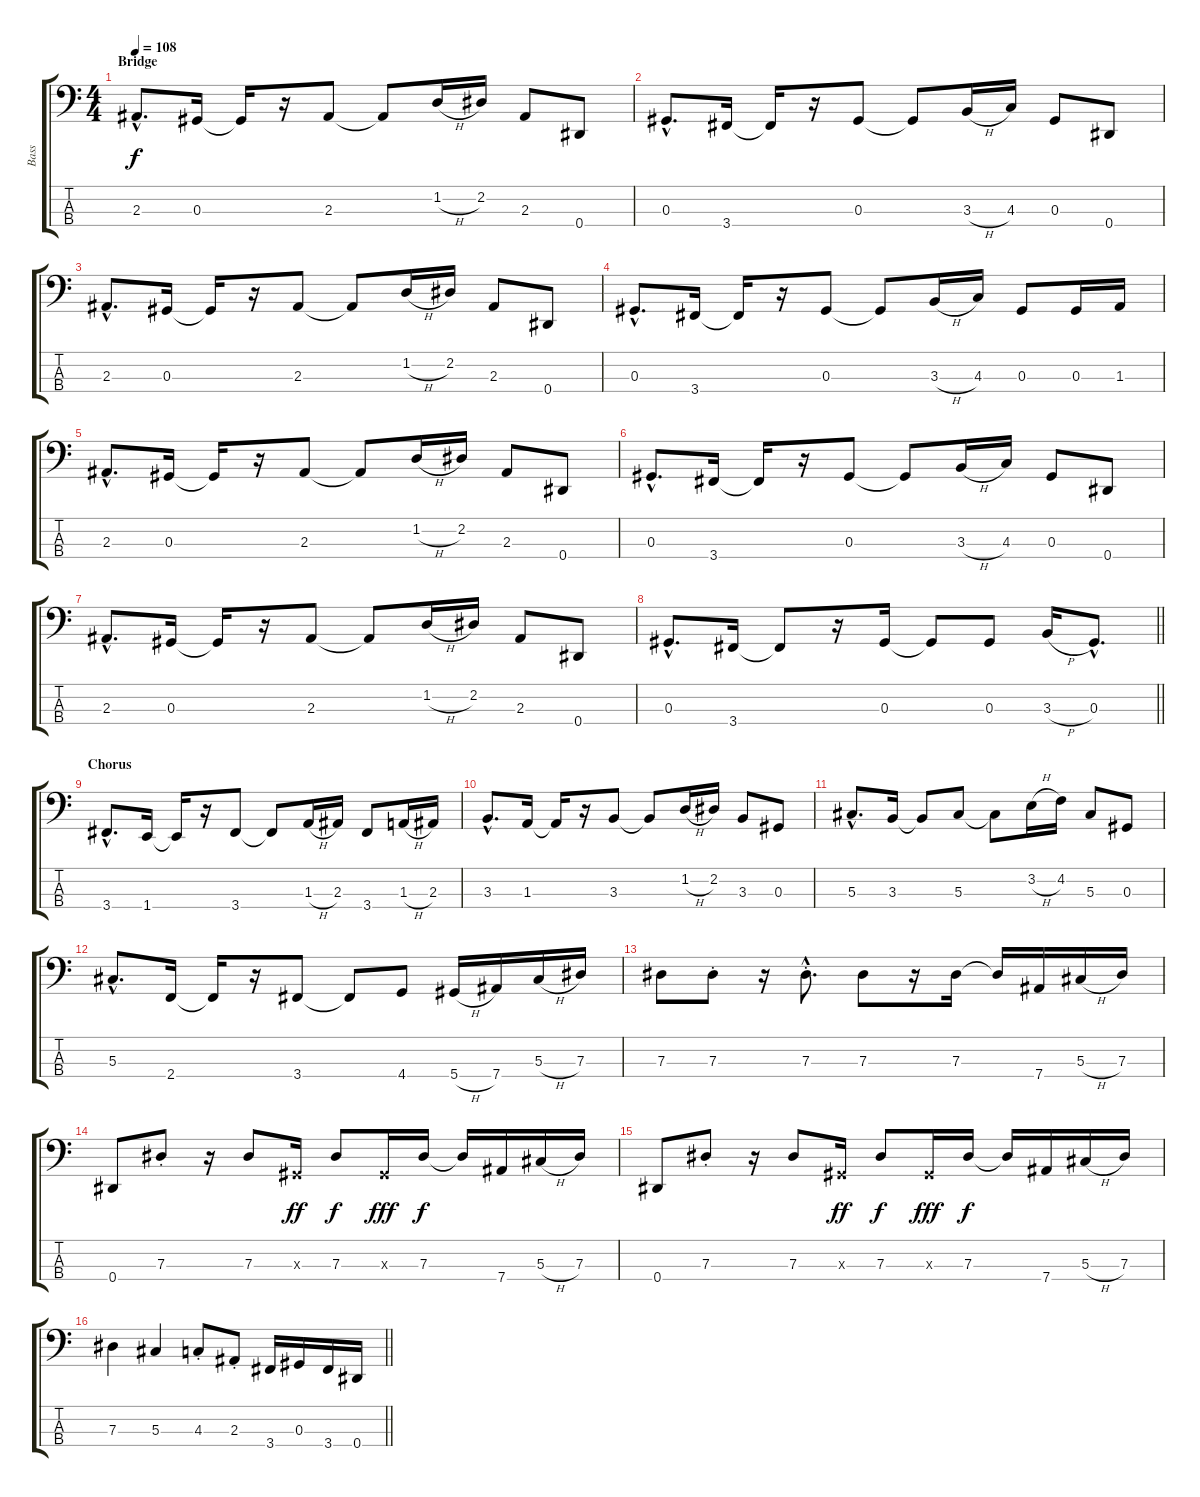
\track ("Bass" "Bass") {instrument electricbasspick}
\staff {score tabs}
\tuning (Gb2 Db2 Ab1 Eb1) {hide}
\ts (4 4)
\section ("" "Bridge")
\tempo 108
\clef f4
\ks c
2.3{hac}.8{d dy f} 0.3.16 0.3{t}.16 r.16 2.3.8 2.3{t}.8 1.2{h}.16 2.2.16 2.3.8 0.4.8 |
0.3{hac}.8{d} 3.4.16 3.4{t}.16 r.16 0.3.8 0.3{t}.8 3.3{h}.16 4.3.16 0.3.8 0.4.8 |
2.3{hac}.8{d} 0.3.16 0.3{t}.16 r.16 2.3.8 2.3{t}.8 1.2{h}.16 2.2.16 2.3.8 0.4.8 |
0.3{hac}.8{d} 3.4.16 3.4{t}.16 r.16 0.3.8 0.3{t}.8 3.3{h}.16 4.3.16 0.3.8 0.3.16 1.3.16 |
2.3{hac}.8{d} 0.3.16 0.3{t}.16 r.16 2.3.8 2.3{t}.8 1.2{h}.16 2.2.16 2.3.8 0.4.8 |
0.3{hac}.8{d} 3.4.16 3.4{t}.16 r.16 0.3.8 0.3{t}.8 3.3{h}.16 4.3.16 0.3.8 0.4.8 |
2.3{hac}.8{d} 0.3.16 0.3{t}.16 r.16 2.3.8 2.3{t}.8 1.2{h}.16 2.2.16 2.3.8 0.4.8 |
\barLineRight lightlight
0.3{hac}.8{d} 3.4.16 3.4{t}.8 r.16 0.3.16 0.3{t}.8 0.3.8 3.3{h}.16 0.3{hac}.8{d} |
\section ("" "Chorus")
3.4{hac}.8{d} 1.4.16 1.4{t}.16 r.16 3.4.8 3.4{t}.8 1.3{h}.16 2.3.16 3.4.8 1.3{h}.16 2.3.16 |
3.3{hac}.8{d} 1.3.16 1.3{t}.16 r.16 3.3.8 3.3{t}.8 1.2{h}.16 2.2.16 3.3.8 0.3.8 |
5.3{hac}.8{d} 3.3.16 3.3{t}.8 5.3.8 5.3{t}.8 3.2{h}.16 4.2.16 5.3.8 0.3.8 |
5.3{hac}.8{d} 2.4.16 2.4{t}.16 r.16 3.4.8 3.4{t}.8 4.4.8 5.4{h}.16 7.4.16 5.3{h}.16 7.3.16 |
7.3.8 7.3{st}.8 r.16 7.3{hac st}.8{d} 7.3.8 r.16 7.3.16 7.3{t}.16 7.4.16 5.3{h}.16 7.3.16 |
0.4.8 7.3{st}.8 r.16 7.3.8 0.3{x}.16{dy ff} 7.3.8{dy f} 0.3{x}.16{dy fff} 7.3.16{dy f} 7.3{t}.16 7.4.16 5.3{h}.16 7.3.16 |
0.4.8 7.3{st}.8 r.16 7.3.8 0.3{x}.16{dy ff} 7.3.8{dy f} 0.3{x}.16{dy fff} 7.3.16{dy f} 7.3{t}.16 7.4.16 5.3{h}.16 7.3.16 |
\barLineRight lightlight
7.3.4 5.3.4 4.3{st}.8 2.3{st}.8 3.4.16 0.3.16 3.4.16 0.4.16
